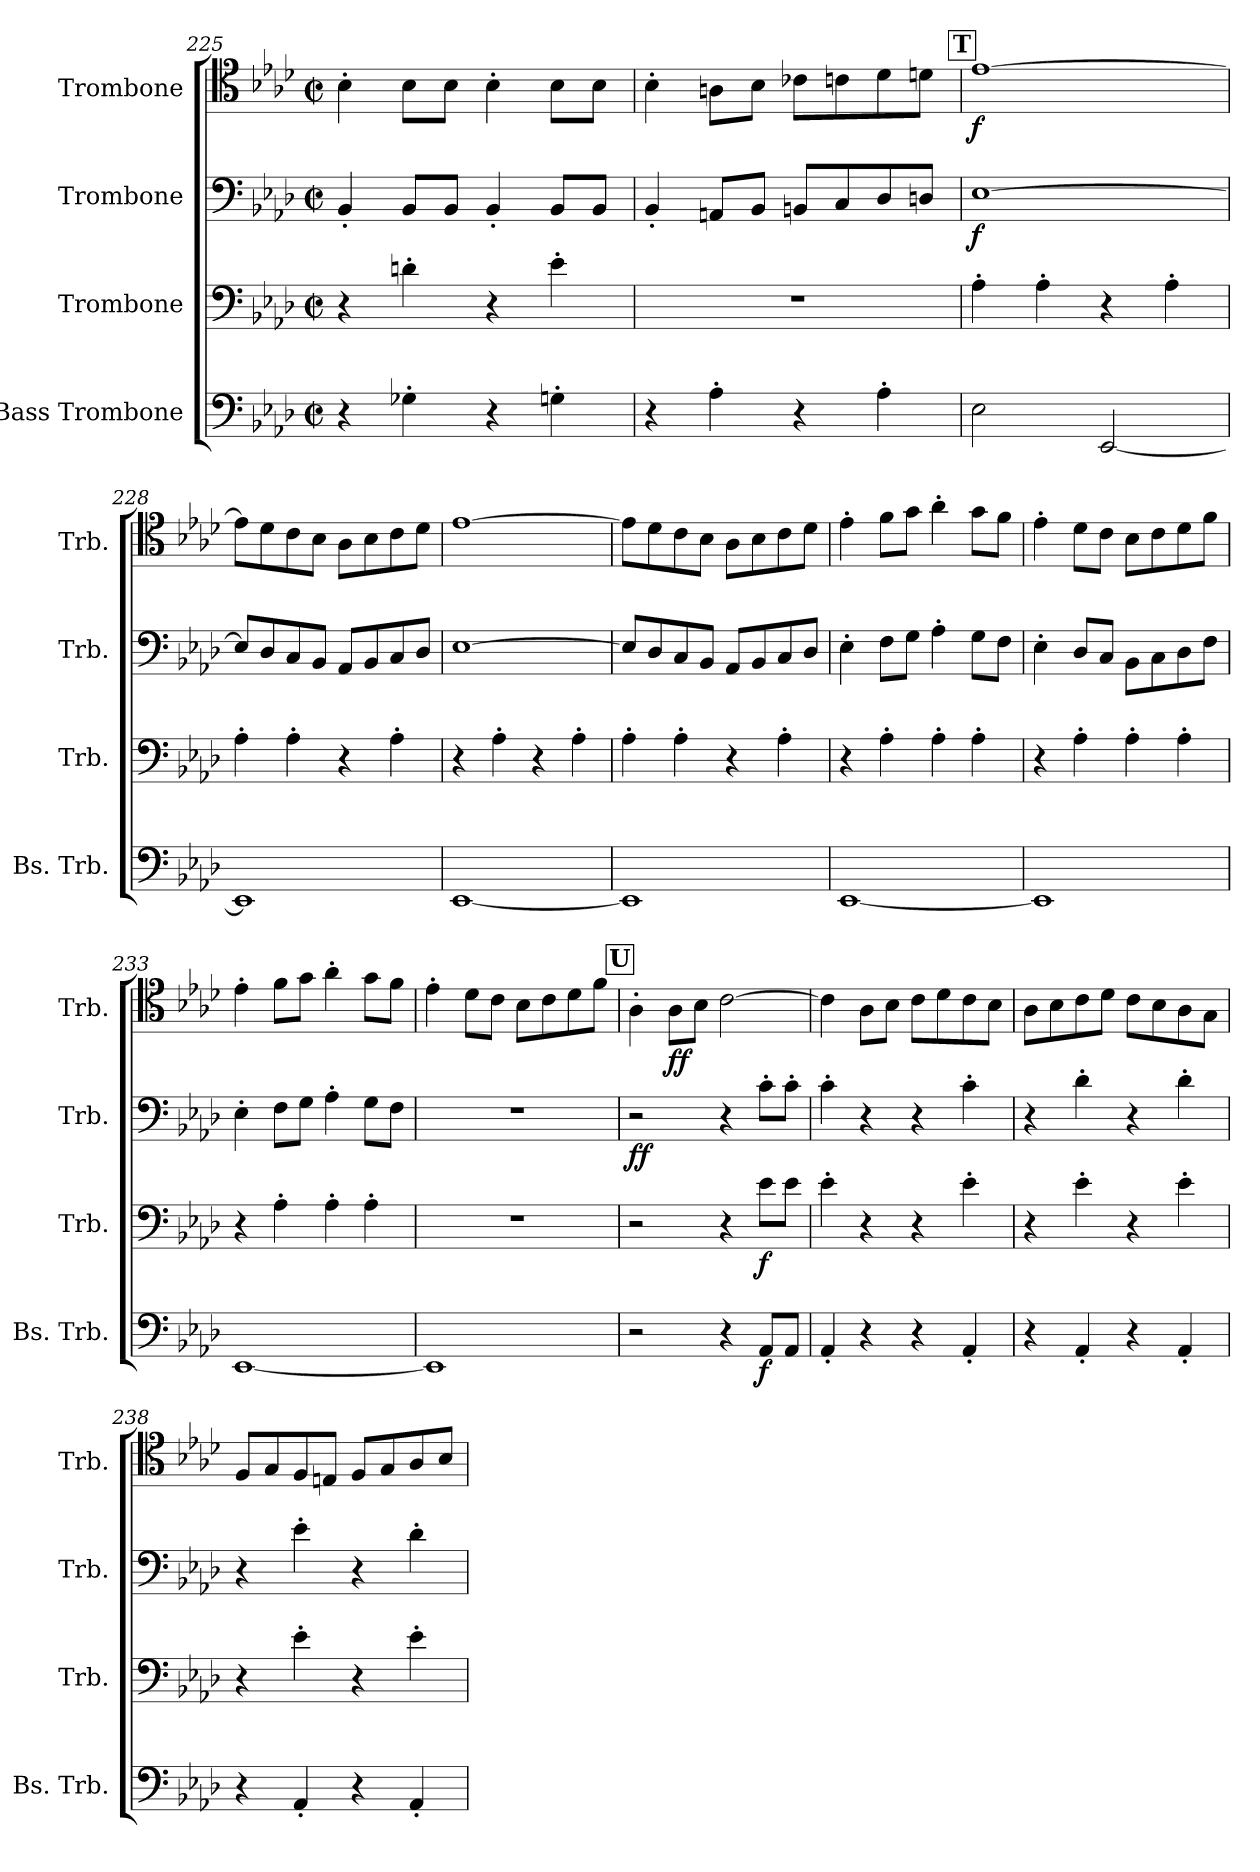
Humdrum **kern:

**kern	**dynam	**kern	**dynam	**kern	**dynam	**kern	**dynam
*part4	*part4	*part3	*part3	*part2	*part2	*part1	*part1
*staff4	*staff4	*staff3	*staff3	*staff2	*staff2	*staff1	*staff1
*I"Bass Trombone	*	*I"Trombone	*	*I"Trombone	*	*I"Trombone	*
*I'Bs. Trb.	*	*I'Trb.	*	*I'Trb.	*	*I'Trb.	*
*clefF4	*	*clefF4	*	*clefF4	*	*clefC4	*
*k[b-e-a-d-]	*	*k[b-e-a-d-]	*	*k[b-e-a-d-]	*	*k[b-e-a-d-]	*
*M2/2	*	*M2/2	*	*M2/2	*	*M2/2	*
*met(c|)	*	*met(c|)	*	*met(c|)	*	*met(c|)	*
=225	=225	=225	=225	=225	=225	=225	=225
4r	.	4r	.	4BB-'/	.	4B-'\	.
4G-X'\	.	4dn'\	.	8BB-/L	.	8B-\L	.
.	.	.	.	8BB-/J	.	8B-\J	.
4r	.	4r	.	4BB-'/	.	4B-'\	.
4Gn'\	.	4e-'\	.	8BB-/L	.	8B-\L	.
.	.	.	.	8BB-/J	.	8B-\J	.
=226	=226	=226	=226	=226	=226	=226	=226
4r	.	1r	.	4BB-'/	.	4B-'\	.
4A-'\	.	.	.	8AAn/L	.	8An\L	.
.	.	.	.	8BB-/J	.	8B-\J	.
4r	.	.	.	8BBn/L	.	8c-X\L	.
.	.	.	.	8C/	.	8cn\	.
4A-'\	.	.	.	8D-/	.	8d-\	.
.	.	.	.	8Dn/J	.	8dn\J	.
!!LO:REH:place=s1:a:fs=14:t=T
=227	=227	=227	=227	=227	=227	=227	=227
!	!	!	!	!	!LO:DY:b	!	!LO:DY:b
2E-\	.	4A-'\	.	[1E-	f	[1e-	f
.	.	4A-'\	.	.	.	.	.
[2EE-/	.	4r	.	.	.	.	.
.	.	4A-'\	.	.	.	.	.
!!LO:PB:g=z
=228	=228	=228	=228	=228	=228	=228	=228
1EE-]	.	4A-'\	.	8E-/L]	.	8e-\L]	.
.	.	.	.	8D-/	.	8d-\	.
.	.	4A-'\	.	8C/	.	8c\	.
.	.	.	.	8BB-/J	.	8B-\J	.
.	.	4r	.	8AA-/L	.	8A-\L	.
.	.	.	.	8BB-/	.	8B-\	.
.	.	4A-'\	.	8C/	.	8c\	.
.	.	.	.	8D-/J	.	8d-\J	.
=229	=229	=229	=229	=229	=229	=229	=229
[1EE-	.	4r	.	[1E-	.	[1e-	.
.	.	4A-'\	.	.	.	.	.
.	.	4r	.	.	.	.	.
.	.	4A-'\	.	.	.	.	.
=230	=230	=230	=230	=230	=230	=230	=230
1EE-]	.	4A-'\	.	8E-/L]	.	8e-\L]	.
.	.	.	.	8D-/	.	8d-\	.
.	.	4A-'\	.	8C/	.	8c\	.
.	.	.	.	8BB-/J	.	8B-\J	.
.	.	4r	.	8AA-/L	.	8A-\L	.
.	.	.	.	8BB-/	.	8B-\	.
.	.	4A-'\	.	8C/	.	8c\	.
.	.	.	.	8D-/J	.	8d-\J	.
=231	=231	=231	=231	=231	=231	=231	=231
[1EE-	.	4r	.	4E-'\	.	4e-'\	.
.	.	4A-'\	.	8F\L	.	8f\L	.
.	.	.	.	8G\J	.	8g\J	.
.	.	4A-'\	.	4A-'\	.	4a-'\	.
.	.	4A-'\	.	8G\L	.	8g\L	.
.	.	.	.	8F\J	.	8f\J	.
=232	=232	=232	=232	=232	=232	=232	=232
1EE-]	.	4r	.	4E-'\	.	4e-'\	.
.	.	4A-'\	.	8D-/L	.	8d-\L	.
.	.	.	.	8C/J	.	8c\J	.
.	.	4A-'\	.	8BB-\L	.	8B-\L	.
.	.	.	.	8C\	.	8c\	.
.	.	4A-'\	.	8D-\	.	8d-\	.
.	.	.	.	8F\J	.	8f\J	.
=233	=233	=233	=233	=233	=233	=233	=233
[1EE-	.	4r	.	4E-'\	.	4e-'\	.
.	.	4A-'\	.	8F\L	.	8f\L	.
.	.	.	.	8G\J	.	8g\J	.
.	.	4A-'\	.	4A-'\	.	4a-'\	.
.	.	4A-'\	.	8G\L	.	8g\L	.
.	.	.	.	8F\J	.	8f\J	.
=234	=234	=234	=234	=234	=234	=234	=234
1EE-]	.	1r	.	1r	.	4e-'\	.
.	.	.	.	.	.	8d-\L	.
.	.	.	.	.	.	8c\J	.
.	.	.	.	.	.	8B-\L	.
.	.	.	.	.	.	8c\	.
.	.	.	.	.	.	8d-\	.
.	.	.	.	.	.	8f\J	.
!!LO:LB:g=z
!!LO:REH:place=s1:a:fs=14:t=U
=235	=235	=235	=235	=235	=235	=235	=235
!	!	!	!	!	!LO:DY:b	!	!
2r	.	2r	.	2r	ff	4A-'\	.
!	!	!	!	!	!	!	!LO:DY:b
.	.	.	.	.	.	8A-\L	ff
.	.	.	.	.	.	8B-\J	.
4r	.	4r	.	4r	.	[2c\	.
!	!LO:DY:b	!	!LO:DY:b	!	!	!	!
8AA-/L	f	8e-\L	f	8c'\L	.	.	.
8AA-/J	.	8e-\J	.	8c'\J	.	.	.
=236	=236	=236	=236	=236	=236	=236	=236
4AA-'/	.	4e-'\	.	4c'\	.	4c\]	.
4r	.	4r	.	4r	.	8A-\L	.
.	.	.	.	.	.	8B-\J	.
4r	.	4r	.	4r	.	8c\L	.
.	.	.	.	.	.	8d-\	.
4AA-'/	.	4e-'\	.	4c'\	.	8c\	.
.	.	.	.	.	.	8B-\J	.
=237	=237	=237	=237	=237	=237	=237	=237
4r	.	4r	.	4r	.	8A-\L	.
.	.	.	.	.	.	8B-\	.
4AA-'/	.	4e-'\	.	4d-'\	.	8c\	.
.	.	.	.	.	.	8d-\J	.
4r	.	4r	.	4r	.	8c\L	.
.	.	.	.	.	.	8B-\	.
4AA-'/	.	4e-'\	.	4d-'\	.	8A-\	.
.	.	.	.	.	.	8G\J	.
=238	=238	=238	=238	=238	=238	=238	=238
4r	.	4r	.	4r	.	8F/L	.
.	.	.	.	.	.	8G/	.
4AA-'/	.	4e-'\	.	4e-'\	.	8F/	.
.	.	.	.	.	.	8En/J	.
4r	.	4r	.	4r	.	8F/L	.
.	.	.	.	.	.	8G/	.
4AA-'/	.	4e-'\	.	4d-'\	.	8A-/	.
.	.	.	.	.	.	8B-/J	.
=	=	=	=	=	=	=	=
*-	*-	*-	*-	*-	*-	*-	*-
